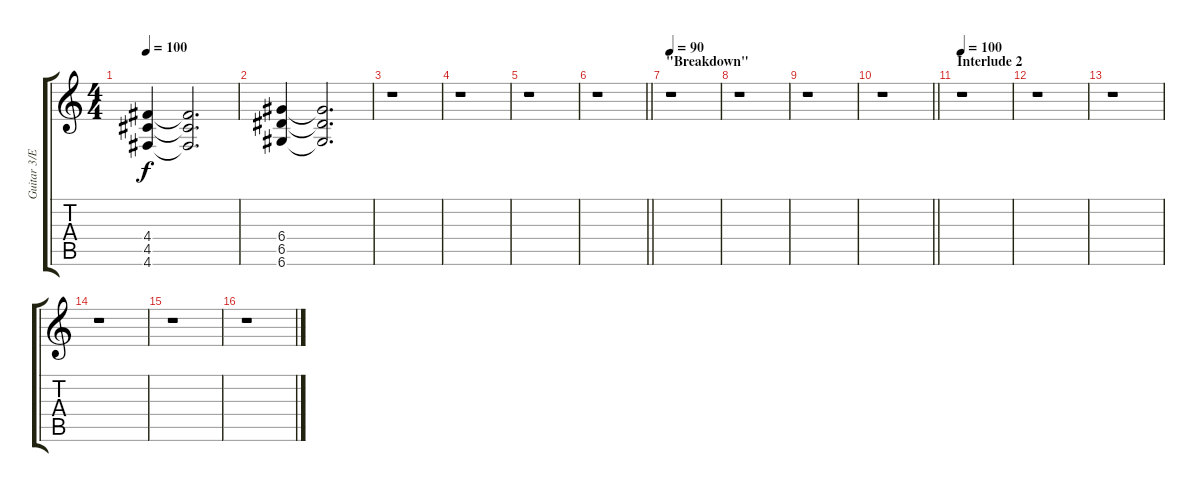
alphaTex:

\track ("Guitar 3/Effects" "Guitar 3/E") {instrument overdrivenguitar}
\staff {score tabs}
\tuning (E4 B3 G3 D3 A2 D2) {hide}
\ts (4 4)
\tempo 100
\clef g2
\ks c
(4.4 4.5 4.6).4{dy f volume 5 instrument overdrivenguitar} (4.4{t} 4.5{t} 4.6{t}).2{d volume 0} |
(6.4 6.5 6.6).4{volume 5 instrument overdrivenguitar} (6.4{t} 6.5{t} 6.6{t}).2{d volume 0} |
r.1 |
r.1 |
r.1 |
\barLineRight lightlight
r.1 |
\section ("" "\"Breakdown\"")
\tempo 90
r.1 |
r.1 |
r.1 |
\barLineRight lightlight
r.1 |
\section ("" "Interlude 2")
\tempo 100
r.1 |
r.1 |
r.1 |
r.1 |
r.1 |
r.1
